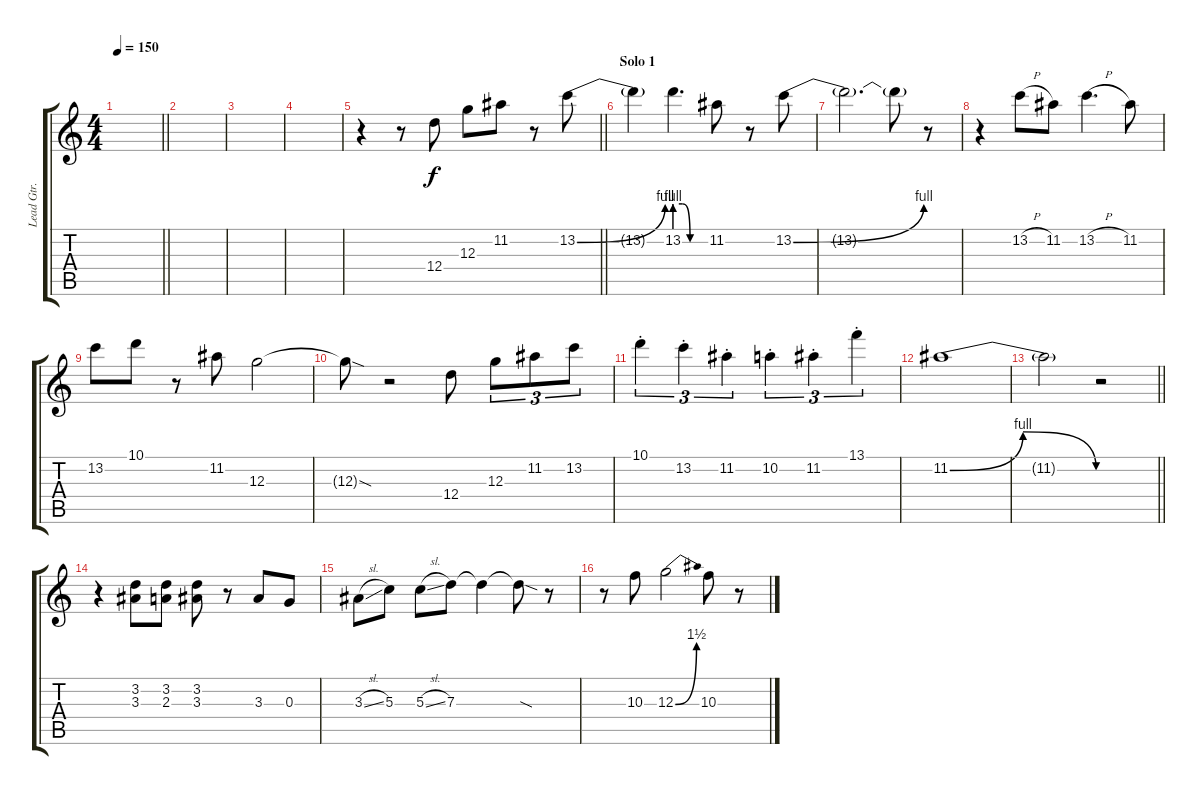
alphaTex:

\track ("Lead Gtr." "Lead Gtr.") {instrument overdrivenguitar}
\staff {score tabs}
\tuning (E4 B3 G3 D3 A2 E2) {hide}
\ts (4 4)
\tempo 150
\clef g2
\barLineRight lightlight
\ks c
|
\section ("" "")
|
|
|
\barLineRight lightlight
r.4 r.8 12.4.8 12.3.8 11.2.8 r.8 13.2{be (bend 0 0 60 4)}.8 |
\section ("" "Solo 1")
13.2{t}.4 13.2{be (custom 0 4 15 4 30 0 60 0)}.4{d} 11.2.8 r.8 13.2{be (bend 0 0 60 4)}.8 |
13.2{t}.2{d} 13.2{t}.8 r.8 |
r.4 13.2{h}.8 11.2.8 13.2{h}.4{d} 11.2.8 |
13.2.8 10.1.8 r.8 11.2.8 12.3.2 |
12.3{sod t}.8 r.2 12.4.8 12.3.8{tu (3 2)} 11.2.8{tu (3 2)} 13.2.8{tu (3 2)} |
10.1{st}.4{tu (3 2)} 13.2{st}.4{tu (3 2)} 11.2{st}.4{tu (3 2)} 10.2{st}.4{tu (3 2)} 11.2{st}.4{tu (3 2)} 13.1{st}.4{tu (3 2)} |
11.2{be (bendrelease 0 0 7 4 53 4 60 0)}.1 |
\barLineRight lightlight
11.2{t}.2 r.2 |
r.4 (3.2 3.3).8 (3.2 2.3).8 (3.2 3.3).8 r.8 3.3.8 0.3.8 |
3.3{sl}.8 5.3.8 5.3{sl}.8 7.3.8 7.3{t}.4 7.3{sod t}.8 r.8 |
r.8 10.3.8 12.3{be (bend 0 0 60 6)}.2 10.3.8 r.8
